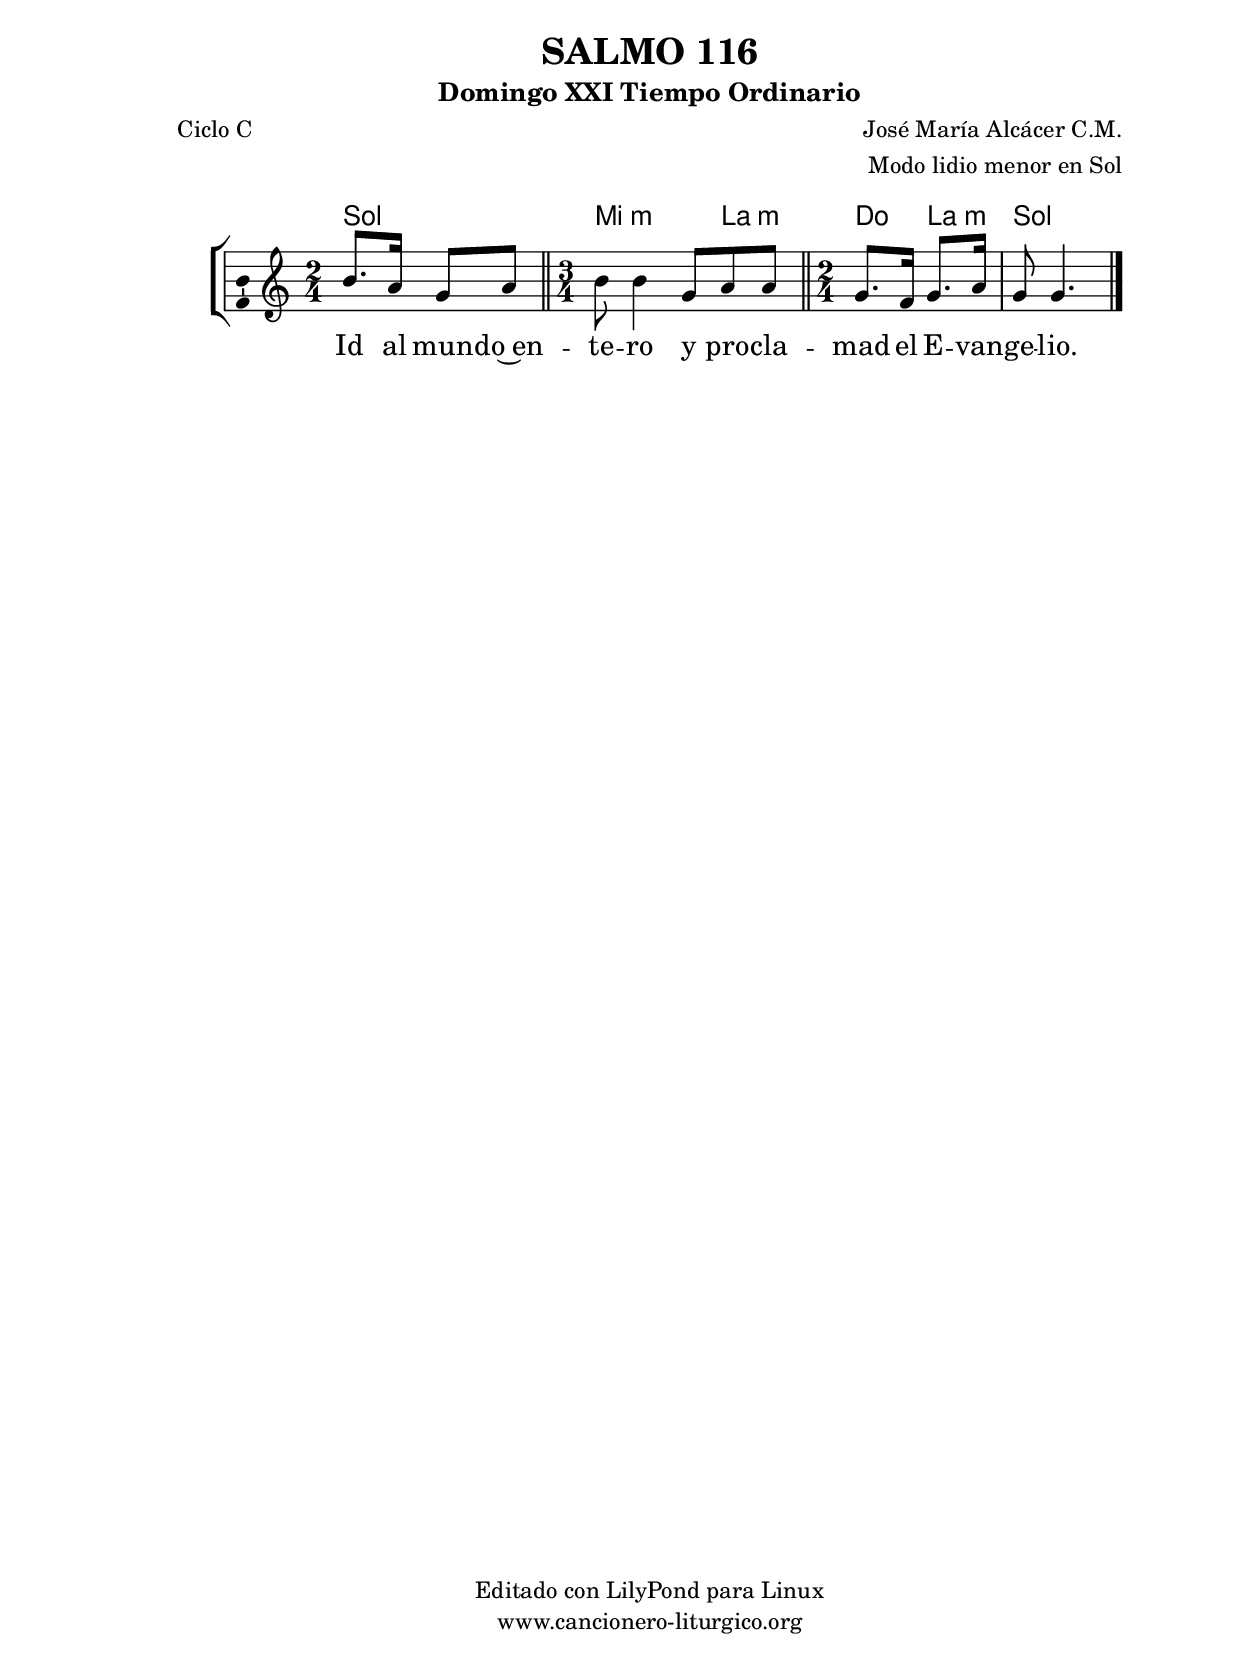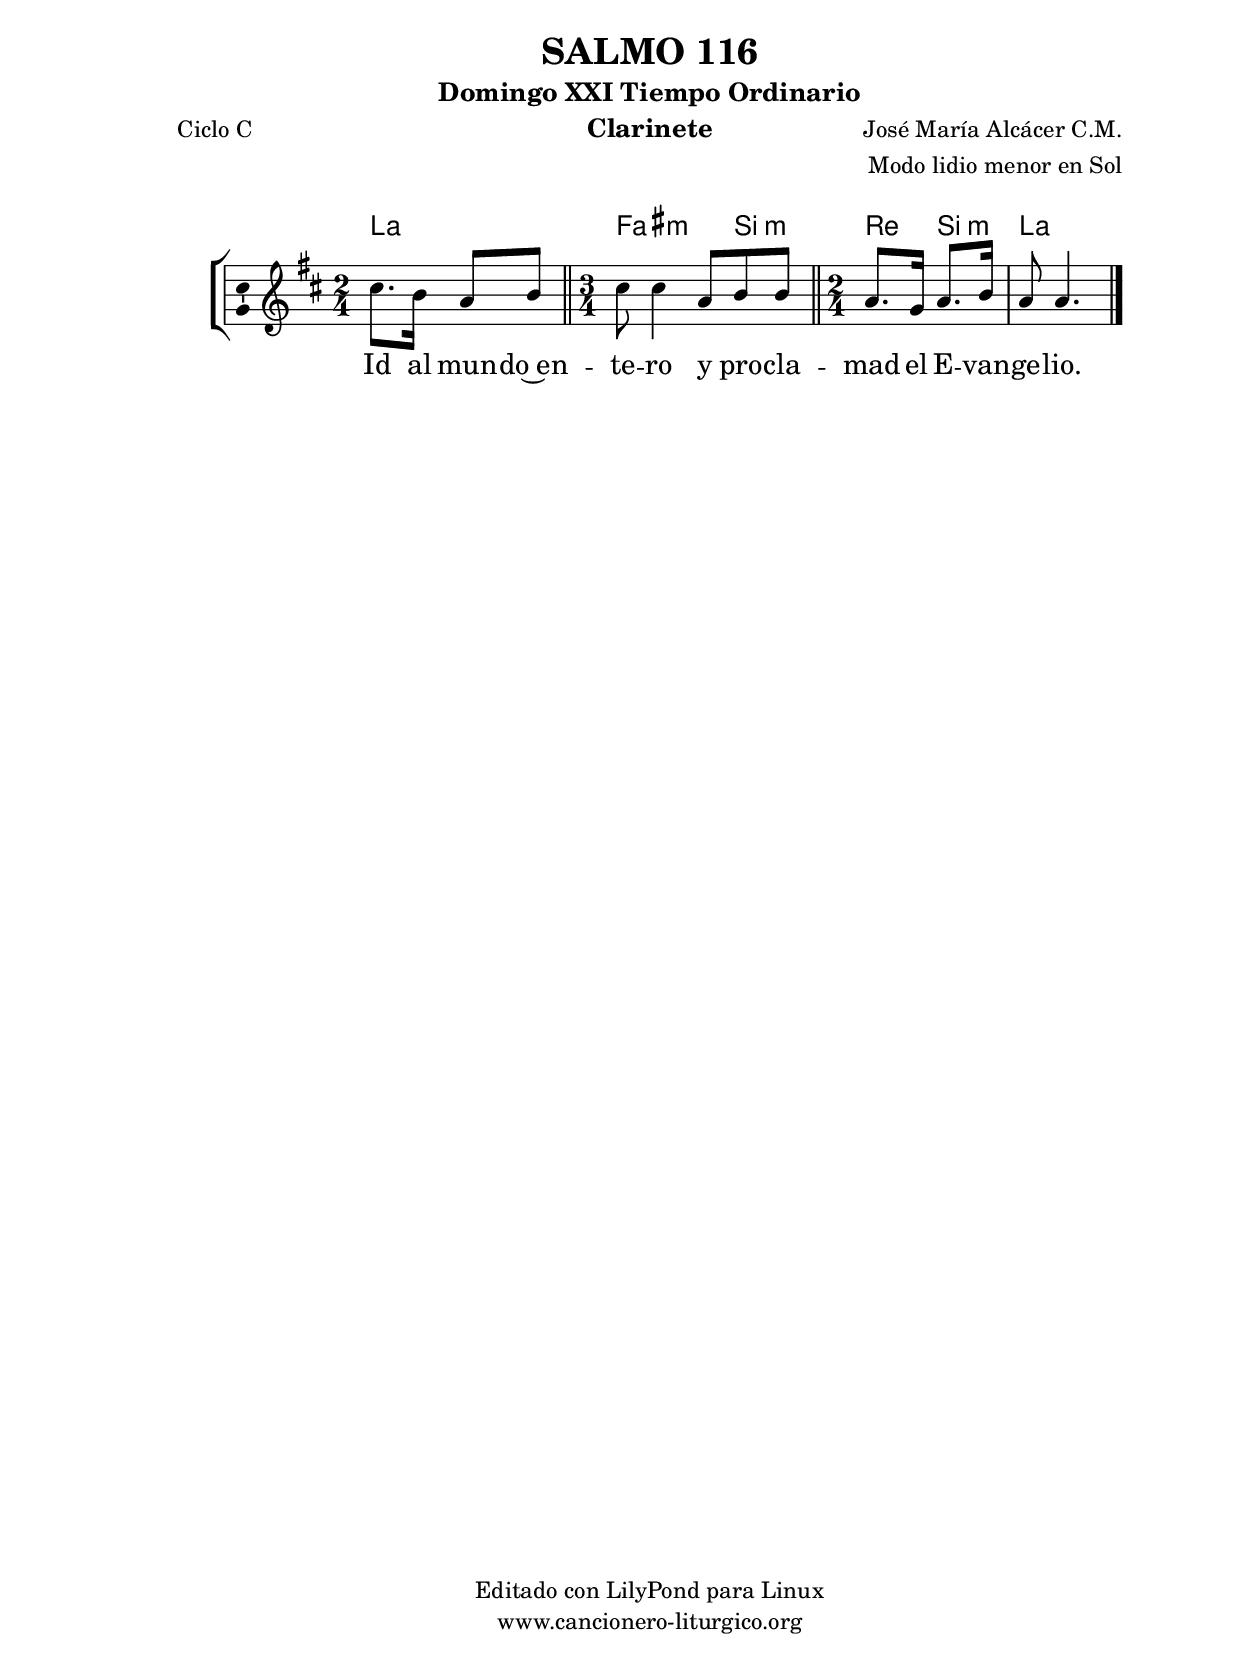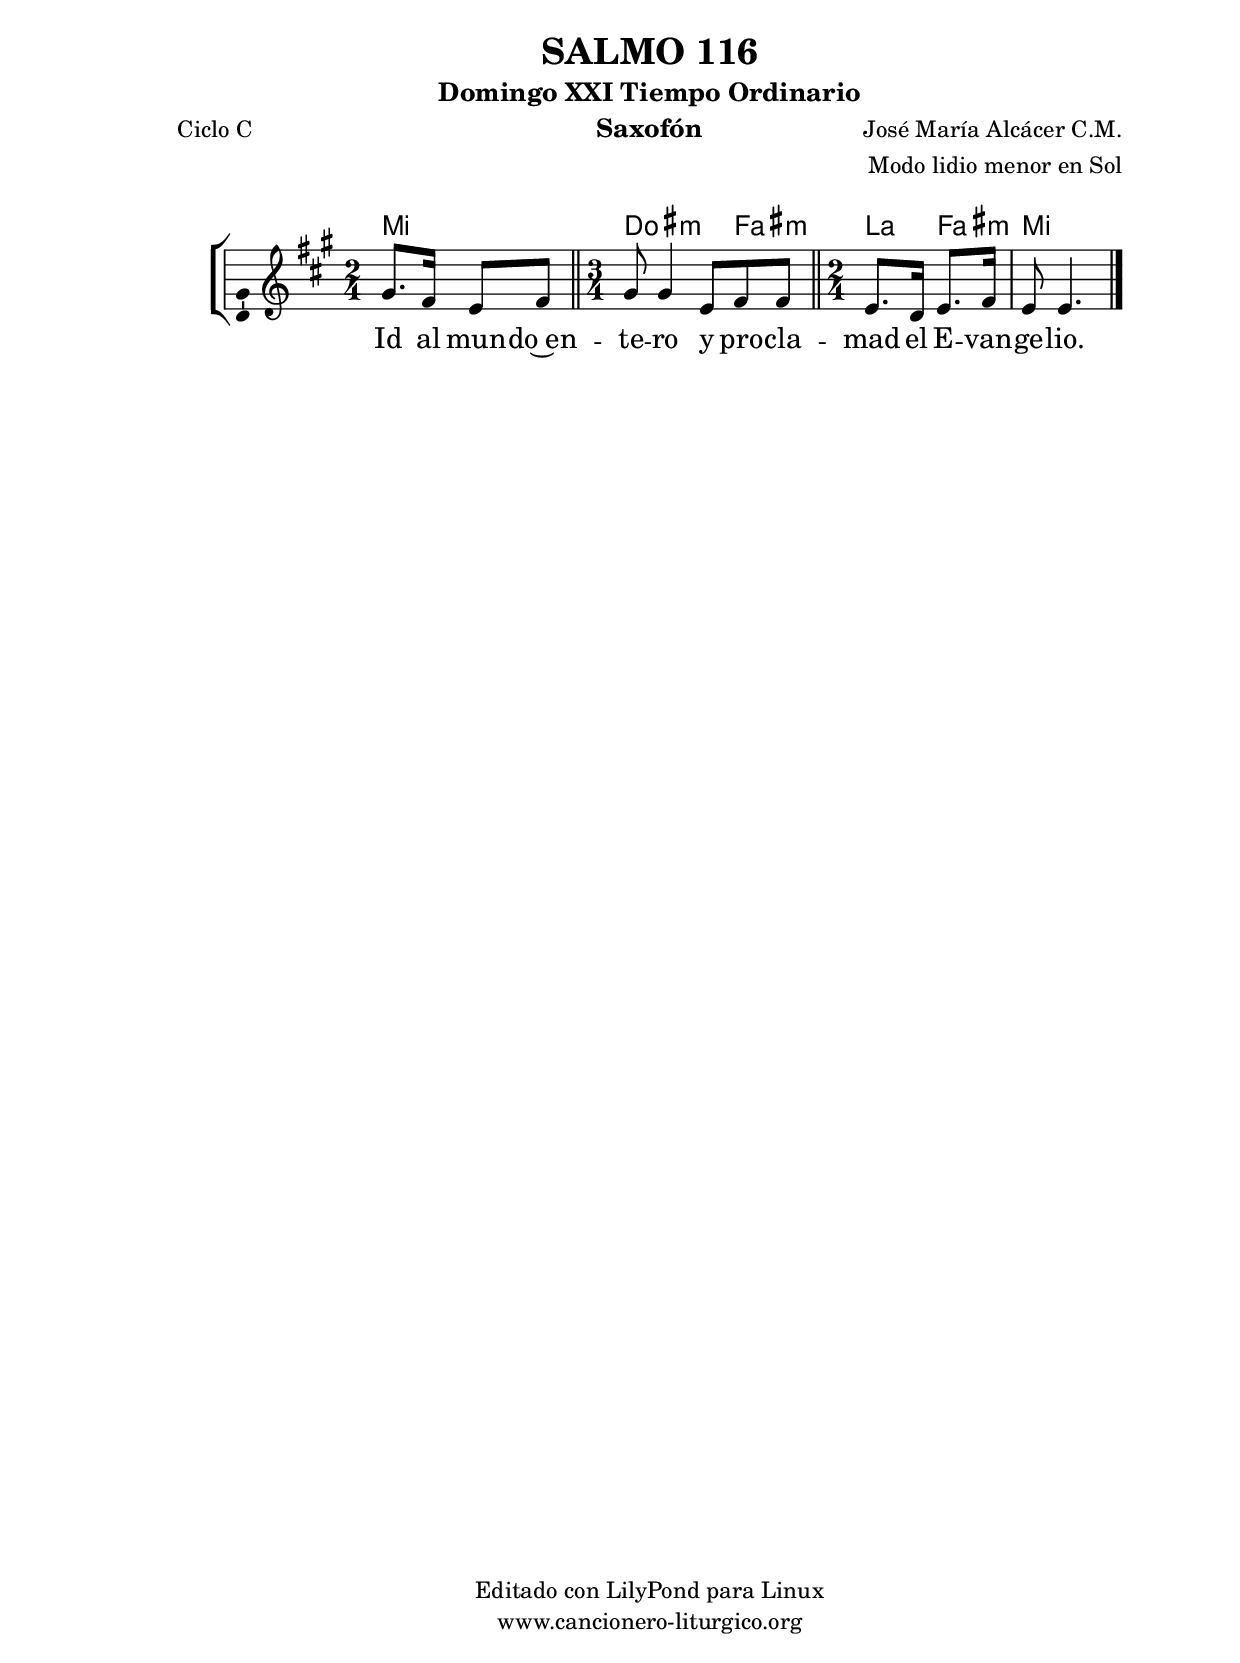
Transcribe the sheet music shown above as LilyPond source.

%
%para convertir .midi en .wav:
%timidity filename.midi -Ow -o finename.wav
%
%
%Para convertir de .wav a .mp3:
%lame -h -m j filename.wav
%
%
%para escuchar el midi:
%timidity nombrefichero.midi
%


%versión de lilypond para la que se ha escrito esta partitura:
\version "2.16.0"

	%Tamaño papel
	#(set-default-paper-size "a4")
	%Tamaño partitura
	#(set-global-staff-size 20)
	%No responde al pulsar sobre una nota
	#(ly:set-option 'point-and-click #f)

%parámetros del encabezamiento:
\header {
	title = "SALMO 116"
	subtitle = "Domingo XXI Tiempo Ordinario"
	composer = "José María Alcácer C.M."
	poet = "Ciclo C"
	meter = ""
	arranger = "Modo lidio menor en Sol"
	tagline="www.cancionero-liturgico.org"
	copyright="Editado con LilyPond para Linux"
	tiempo = "Ordinario"
	usos = "Salmo"
	letra = "Id al mundo entero y proclamad el Evangelio."
	}

%parámetros asociados al papel:
\paper  {
	oddHeaderMarkup = \markup {\fill-line { \on-the-fly #not-first-page \fromproperty #'header:title \on-the-fly #not-first-page \fromproperty #'header:composer }}
	evenHeaderMarkup = \markup {\fill-line { \fromproperty #'header:composer \fromproperty #'header:title }}
	#(set-paper-size "a4")
	print-page-number = ##f
	first-page-number = 1
	print-first-page-number = ##f
%	head-separation = 3.0 \cm
	top-margin = 2.0 \cm
	bottom-margin = 0.5\cm
%%%	bottom-margin = -1.0\cm
	left-margin = 3.0 \cm
	line-width = 16.0 \cm 
	indent = 8\mm
	interscoreline = 2.\mm
	between-system-space = 15\mm
%	para que las partituras no llenen la hoja:
	ragged-bottom = ##t
%	idem para la última hoja:
	ragged-last-bottom = ##f
%	para que las partituras llenen el ancho del papel:
	ragged-last = ##f
	after-title-space = 2.5 \cm
%page-count=1
%system-count=8

	%Flexible Vertical Spacing
%	markup-markup-spacing =
%	#'((basic-distance . 15) (minimum-distance . 15) (padding . 3))
	markup-system-spacing =
	#'((basic-distance . 15) (minimum-distance . 15) (padding . 3))
	system-system-spacing =
	#'((basic-distance . 15) (minimum-distance . 15) (padding . 3))
	score-system-spacing =
	#'((basic-distance . 15) (minimum-distance . 15) (padding . 5))
%	top-system-spacing = % header
%	#'((basic-distance . 8) (minimum-distance . 0) (padding . 3))
%	top-markup-spacing =
%	#'((basic-distance . 20) (minimum-distance . 20) (padding . 3))
	last-bottom-spacing = % footer
	#'((basic-distance . 5) (minimum-distance . 5) (padding . 3))
%	score-markup-spacing =
%	#'((basic-distance . 16) (minimum-distance . 13) (padding . 3))

	}


%parámetros que afectan a toda la partitura:
global =  {
	%clave de sol (G):
	\clef G
	%armadura:
%	\transpose bes c'
	\key c \major
	\tempo 4=69
	\set Score.tempoHideNote = ##t
	}


acordes = {
	\italianChords
	\chordmode {
%	\transpose bes c'
{

g2 e2:m a4:m c4 a:m g2

	}
	}
}

melodia = 
%	\transpose bes c'
{
	\relative c''{

\time 2/4
b8. a16 g8 a

\bar "||"
\time 3/4
b8 b4 g8 a a

\bar "||"
\time 2/4
g8. f16 g8. a16
g8 g4.

	\bar "|."
	}
	}


texto = \lyricmode {
Id al mun -- do~en -- te -- ro y pro -- cla -- mad el E -- van -- ge -- lio.
	}


acordesStaff = \context ChordNames = acordesStaff <<
	\set chordChanges = ##t
	\acordes
	>>


vozStaff = \context Voice = vozStaff
\with {\consists "Ambitus_engraver"}
<<
%	\set Staff.instrumentName = ""
%	\set Staff.shortInstrumentName = ""
%	\set Staff.midiInstrument = #"clarinet"
%	\set Staff.midiInstrument = #"cello"
%	\set Staff.midiInstrument = #"flute"
	\set Staff.midiInstrument = #"electric guitar (jazz)"
%	\set Staff.midiInstrument = #"english horn"
%	\set Staff.midiInstrument = #"violin"
%	\set Staff.midiInstrument = #"glockenspiel"
	\set Staff.midiMinimumVolume = #0.7
	\set Staff.midiMaximumVolume = #0.9
	\global
	\melodia
	>>


textoStaff = \context Lyrics = textoStaff <<
	\lyricsto vozStaff \texto
	>>

\book {
	\score {
		\context ChoirStaff {
			\override StaffGroup.SystemStartBracket #'collapse-height = #1
			\override Score.SystemStartBar #'collapse-height = #1
			<<
			\acordesStaff
			\vozStaff
			\textoStaff
			>>
			}
		\layout {
	    		\context {
				\Lyrics
				\override LyricText #'font-size = #2
				}
	   		 \context {
				\Score
				%fontSize = #3
				\override StaffSymbol #'staff-space = #(magstep +3)
				%\override Beam #'thickness = #0.55
				%\override SpacingSpanner #'spacing-increment = #1.0
				%\override Slur #'height-limit = #1.5
				}
			}
		}
	\score {
		\unfoldRepeats
		\context ChoirStaff {
			<<
			\acordesStaff
			\vozStaff
			>>
			}
		\midi {
	  		\context {
	  			\Score
				tempoWholesPerMinute = #(ly:make-moment 70 4)
				}
			}
		}
	}

%Partitura para clarinete
#(define output-suffix "C")
\book {
	\header{
		instrument = "Clarinete"
		}
	\score {
		\context ChoirStaff {
			\override StaffGroup.SystemStartBracket #'collapse-height = #1
			\override Score.SystemStartBar #'collapse-height = #1
\transpose c d
			<<
			\acordesStaff
			\vozStaff
			\textoStaff
			>>
			}
		\layout {
	    		\context {
				\Lyrics
				\override LyricText #'font-size = #2
				}
	   		 \context {
				\Score
				%fontSize = #3
				\override StaffSymbol #'staff-space = #(magstep +3)
				%\override Beam #'thickness = #0.55
				%\override SpacingSpanner #'spacing-increment = #1.0
				%\override Slur #'height-limit = #1.5
				}
			}
		}
	}

%Partitura para saxofón
#(define output-suffix "S")
\book {
	\header{
		instrument = "Saxofón"
		}
	\score {
		\context ChoirStaff {
			\override StaffGroup.SystemStartBracket #'collapse-height = #1
			\override Score.SystemStartBar #'collapse-height = #1
\transpose c a,
			<<
			\acordesStaff
			\vozStaff
			\textoStaff
			>>
			}
		\layout {
	    		\context {
				\Lyrics
				\override LyricText #'font-size = #2
				}
	   		 \context {
				\Score
				%fontSize = #3
				\override StaffSymbol #'staff-space = #(magstep +3)
				%\override Beam #'thickness = #0.55
				%\override SpacingSpanner #'spacing-increment = #1.0
				%\override Slur #'height-limit = #1.5
				}
			}
		}
	}

